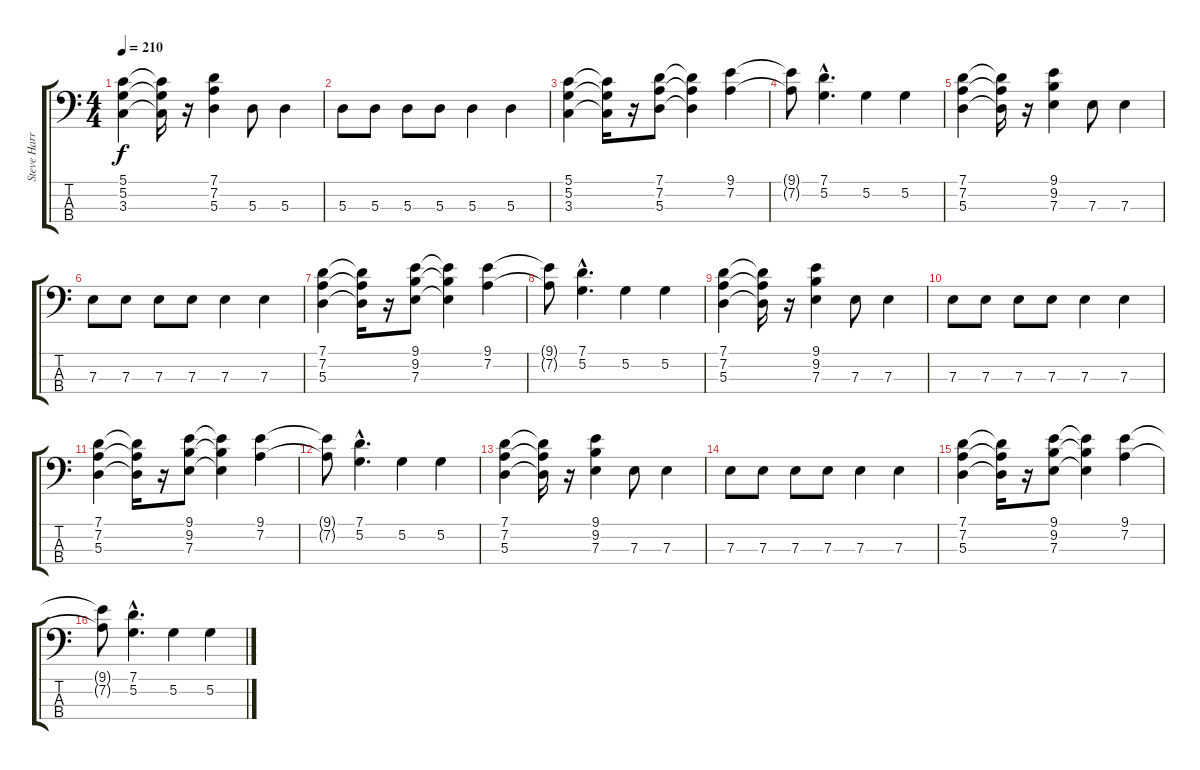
\track ("Steve Harris" "Steve Harr") {instrument slapbass2}
\staff {score tabs}
\tuning (G2 D2 A1 E1) {hide}
\ts (4 4)
\tempo 210
\clef f4
\ks c
(5.1 5.2 3.3).4{dy f} (5.1{t} 5.2{t} 3.3{t}).16 r.16 (7.1 7.2 5.3).4 5.3.8 5.3.4 |
5.3.8 5.3.8 5.3.8 5.3.8 5.3.4 5.3.4 |
(5.1 5.2 3.3).4 (5.1{t} 5.2{t} 3.3{t}).16 r.16 (7.1 7.2 5.3).8 (7.1{t} 7.2{t} 5.3{t}).4 (9.1 7.2).4 |
(9.1{t} 7.2{t}).8 (7.1{hac} 5.2{hac}).4{d} 5.2.4 5.2.4 |
(7.1 7.2 5.3).4 (7.1{t} 7.2{t} 5.3{t}).16 r.16 (9.1 9.2 7.3).4 7.3.8 7.3.4 |
7.3.8 7.3.8 7.3.8 7.3.8 7.3.4 7.3.4 |
(7.1 7.2 5.3).4 (7.1{t} 7.2{t} 5.3{t}).16 r.16 (9.1 9.2 7.3).8 (9.1{t} 9.2{t} 7.3{t}).4 (9.1 7.2).4 |
(9.1{t} 7.2{t}).8 (7.1{hac} 5.2{hac}).4{d} 5.2.4 5.2.4 |
(7.1 7.2 5.3).4 (7.1{t} 7.2{t} 5.3{t}).16 r.16 (9.1 9.2 7.3).4 7.3.8 7.3.4 |
7.3.8 7.3.8 7.3.8 7.3.8 7.3.4 7.3.4 |
(7.1 7.2 5.3).4 (7.1{t} 7.2{t} 5.3{t}).16 r.16 (9.1 9.2 7.3).8 (9.1{t} 9.2{t} 7.3{t}).4 (9.1 7.2).4 |
(9.1{t} 7.2{t}).8 (7.1{hac} 5.2{hac}).4{d} 5.2.4 5.2.4 |
(7.1 7.2 5.3).4 (7.1{t} 7.2{t} 5.3{t}).16 r.16 (9.1 9.2 7.3).4 7.3.8 7.3.4 |
7.3.8 7.3.8 7.3.8 7.3.8 7.3.4 7.3.4 |
(7.1 7.2 5.3).4 (7.1{t} 7.2{t} 5.3{t}).16 r.16 (9.1 9.2 7.3).8 (9.1{t} 9.2{t} 7.3{t}).4 (9.1 7.2).4 |
(9.1{t} 7.2{t}).8 (7.1{hac} 5.2{hac}).4{d} 5.2.4 5.2.4
